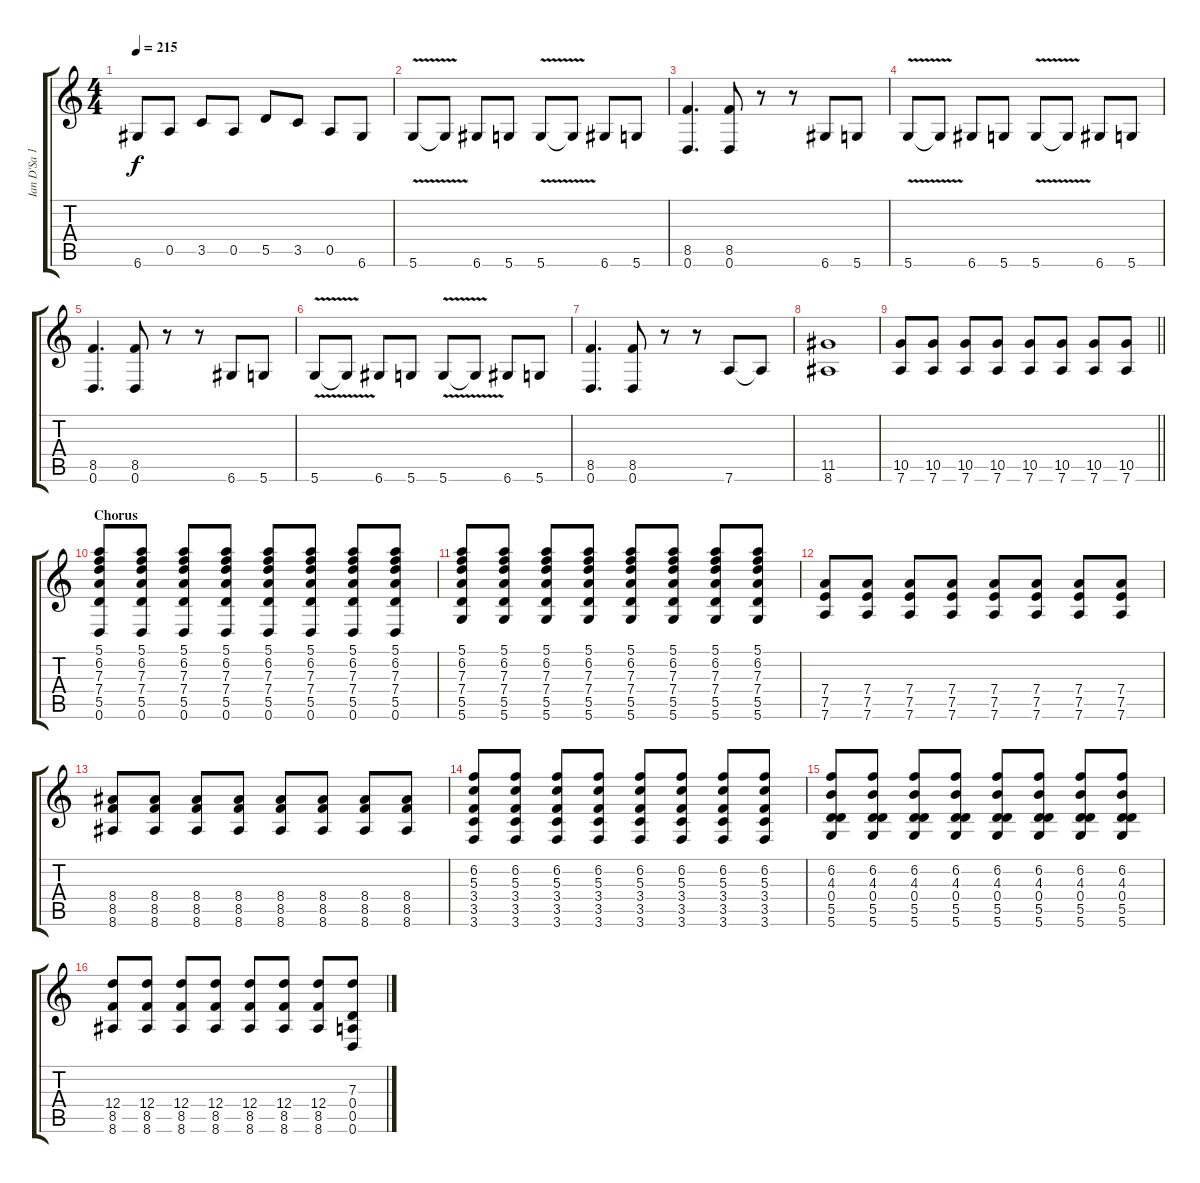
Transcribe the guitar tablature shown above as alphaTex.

\track ("Ian D'Sa 1" "Ian D'Sa 1") {instrument overdrivenguitar}
\staff {score tabs}
\tuning (E4 B3 G3 D3 A2 D2) {hide}
\ts (4 4)
\tempo 215
\clef g2
\ks c
6.6.8{dy f} 0.5.8 3.5.8 0.5.8 5.5.8 3.5.8 0.5.8 6.6.8 |
5.6{v}.8 5.6{t}.8 6.6.8 5.6.8 5.6{v}.8 5.6{t}.8 6.6.8 5.6.8 |
(8.5 0.6).4{d} (8.5 0.6).8 r.8 r.8 6.6.8 5.6.8 |
5.6{v}.8 5.6{t}.8 6.6.8 5.6.8 5.6{v}.8 5.6{t}.8 6.6.8 5.6.8 |
(8.5 0.6).4{d} (8.5 0.6).8 r.8 r.8 6.6.8 5.6.8 |
5.6{v}.8 5.6{t}.8 6.6.8 5.6.8 5.6{v}.8 5.6{t}.8 6.6.8 5.6.8 |
(8.5 0.6).4{d} (8.5 0.6).8 r.8 r.8 7.6.8 7.6{t}.8 |
(11.5 8.6).1 |
\barLineRight lightlight
(10.5 7.6).8 (10.5 7.6).8 (10.5 7.6).8 (10.5 7.6).8 (10.5 7.6).8 (10.5 7.6).8 (10.5 7.6).8 (10.5 7.6).8 |
\section ("" "Chorus")
(5.1 6.2 7.3 7.4 5.5 0.6).8 (5.1 6.2 7.3 7.4 5.5 0.6).8 (5.1 6.2 7.3 7.4 5.5 0.6).8 (5.1 6.2 7.3 7.4 5.5 0.6).8 (5.1 6.2 7.3 7.4 5.5 0.6).8 (5.1 6.2 7.3 7.4 5.5 0.6).8 (5.1 6.2 7.3 7.4 5.5 0.6).8 (5.1 6.2 7.3 7.4 5.5 0.6).8 |
(5.1 6.2 7.3 7.4 5.5 5.6).8 (5.1 6.2 7.3 7.4 5.5 5.6).8 (5.1 6.2 7.3 7.4 5.5 5.6).8 (5.1 6.2 7.3 7.4 5.5 5.6).8 (5.1 6.2 7.3 7.4 5.5 5.6).8 (5.1 6.2 7.3 7.4 5.5 5.6).8 (5.1 6.2 7.3 7.4 5.5 5.6).8 (5.1 6.2 7.3 7.4 5.5 5.6).8 |
(7.4 7.5 7.6).8 (7.4 7.5 7.6).8 (7.4 7.5 7.6).8 (7.4 7.5 7.6).8 (7.4 7.5 7.6).8 (7.4 7.5 7.6).8 (7.4 7.5 7.6).8 (7.4 7.5 7.6).8 |
(8.4 8.5 8.6).8 (8.4 8.5 8.6).8 (8.4 8.5 8.6).8 (8.4 8.5 8.6).8 (8.4 8.5 8.6).8 (8.4 8.5 8.6).8 (8.4 8.5 8.6).8 (8.4 8.5 8.6).8 |
(6.2 5.3 3.4 3.5 3.6).8 (6.2 5.3 3.4 3.5 3.6).8 (6.2 5.3 3.4 3.5 3.6).8 (6.2 5.3 3.4 3.5 3.6).8 (6.2 5.3 3.4 3.5 3.6).8 (6.2 5.3 3.4 3.5 3.6).8 (6.2 5.3 3.4 3.5 3.6).8 (6.2 5.3 3.4 3.5 3.6).8 |
(6.2 4.3 0.4 5.5 5.6).8 (6.2 4.3 0.4 5.5 5.6).8 (6.2 4.3 0.4 5.5 5.6).8 (6.2 4.3 0.4 5.5 5.6).8 (6.2 4.3 0.4 5.5 5.6).8 (6.2 4.3 0.4 5.5 5.6).8 (6.2 4.3 0.4 5.5 5.6).8 (6.2 4.3 0.4 5.5 5.6).8 |
(12.4 8.5 8.6).8 (12.4 8.5 8.6).8 (12.4 8.5 8.6).8 (12.4 8.5 8.6).8 (12.4 8.5 8.6).8 (12.4 8.5 8.6).8 (12.4 8.5 8.6).8 (7.3 0.4 0.5 0.6).8
